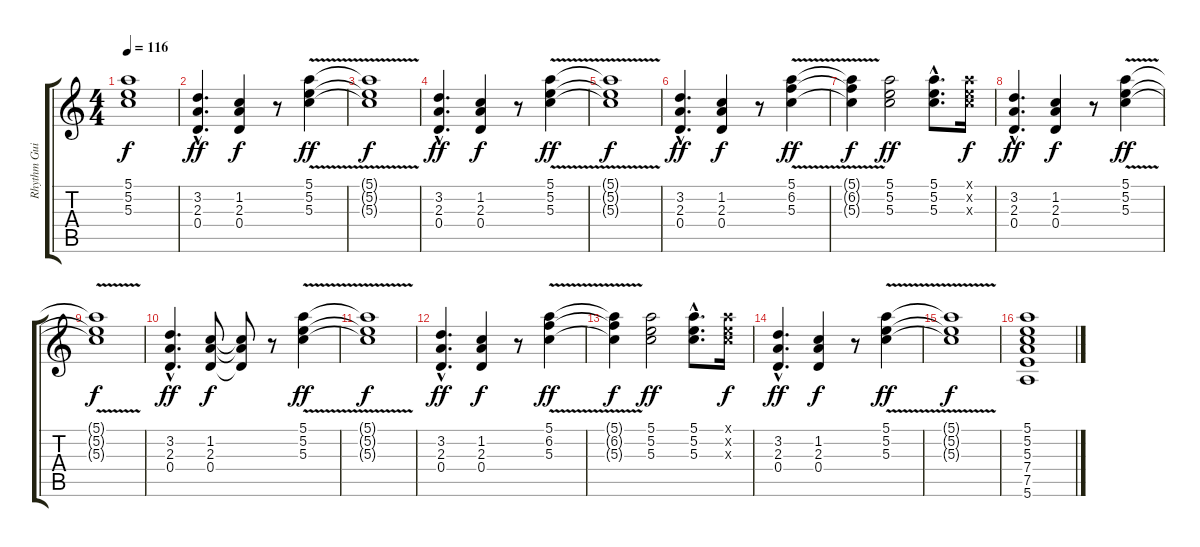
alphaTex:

\track ("Rhythm Guitar 2" "Rhythm Gui") {instrument overdrivenguitar}
\staff {score tabs}
\tuning (E4 B3 G3 D3 A2 E2) {hide}
\ts (4 4)
\tempo 116
\clef g2
\ks c
(5.1{t} 5.2{t} 5.3{t}).1{dy f} |
(3.2{hac} 2.3{hac} 0.4{hac}).4{d dy ff} (1.2 2.3 0.4).4{dy f} r.8 (5.1{v} 5.2{v} 5.3{v}).4{dy ff} |
(5.1{t} 5.2{t} 5.3{t}).1{dy f} |
(3.2{hac} 2.3{hac} 0.4{hac}).4{d dy ff} (1.2 2.3 0.4).4{dy f} r.8 (5.1{v} 5.2{v} 5.3{v}).4{dy ff} |
(5.1{t} 5.2{t} 5.3{t}).1{dy f} |
(3.2{hac} 2.3{hac} 0.4{hac}).4{d dy ff} (1.2 2.3 0.4).4{dy f} r.8 (5.1{v} 6.2{v} 5.3{v}).4{dy ff} |
(5.1{t} 6.2{t} 5.3{t}).4{dy f} (5.1 5.2 5.3).2{dy ff} (5.1{hac} 5.2{hac} 5.3{hac}).8{d} (5.1{x} 5.2{x} 5.3{x}).16{dy f} |
(3.2{hac} 2.3{hac} 0.4{hac}).4{d dy ff} (1.2 2.3 0.4).4{dy f} r.8 (5.1{v} 5.2{v} 5.3{v}).4{dy ff} |
(5.1{t} 5.2{t} 5.3{t}).1{dy f} |
(3.2{hac} 2.3{hac} 0.4{hac}).4{d dy ff} (1.2 2.3 0.4).8{dy f} (1.2{t} 2.3{t} 0.4{t}).8 r.8 (5.1{v} 5.2{v} 5.3{v}).4{dy ff} |
(5.1{t} 5.2{t} 5.3{t}).1{dy f} |
(3.2{hac} 2.3{hac} 0.4{hac}).4{d dy ff} (1.2 2.3 0.4).4{dy f} r.8 (5.1{v} 6.2{v} 5.3{v}).4{dy ff} |
(5.1{t} 6.2{t} 5.3{t}).4{dy f} (5.1 5.2 5.3).2{dy ff} (5.1{hac} 5.2{hac} 5.3{hac}).8{d} (5.1{x} 5.2{x} 5.3{x}).16{dy f} |
(3.2{hac} 2.3{hac} 0.4{hac}).4{d dy ff} (1.2 2.3 0.4).4{dy f} r.8 (5.1{v} 5.2{v} 5.3{v}).4{dy ff} |
(5.1{t} 5.2{t} 5.3{t}).1{dy f} |
(5.1 5.2 5.3 7.4 7.5 5.6).1
